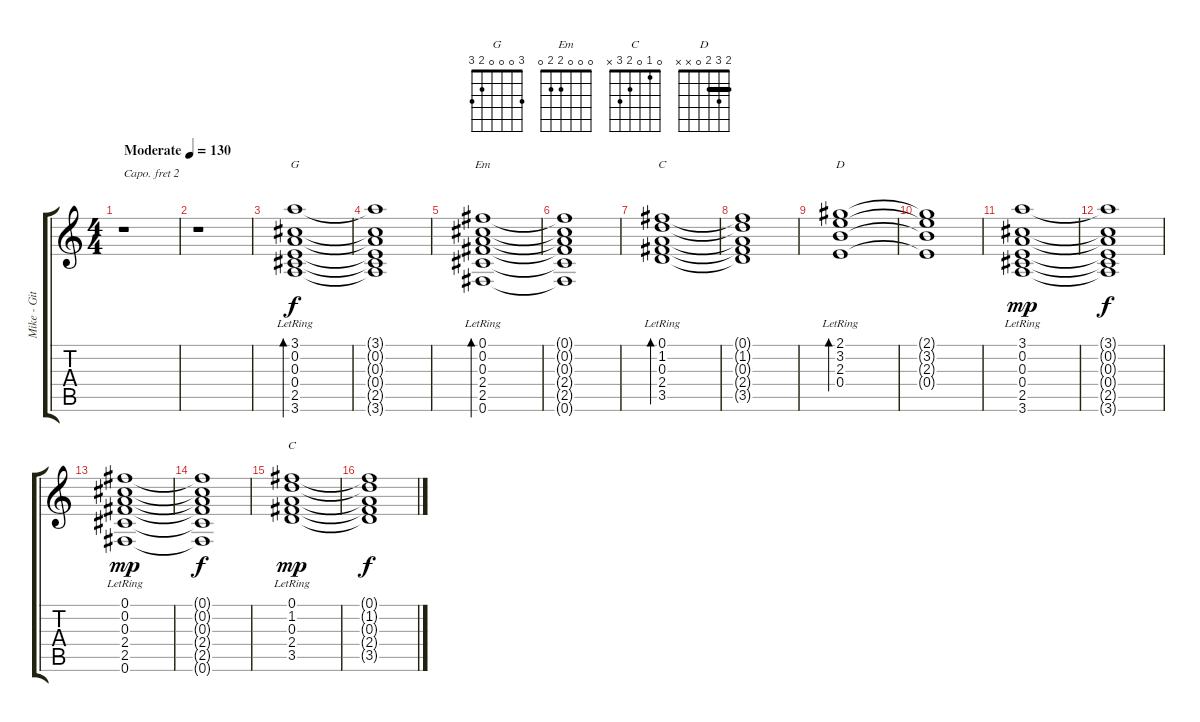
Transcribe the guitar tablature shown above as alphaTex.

\track ("Mike - Gitár 2" "Mike - Git") {instrument acousticguitarsteel}
\staff {score tabs}
\capo 2
\tuning (E4 B3 G3 D3 A2 E2) {hide}
\chord ("G" 3 0 0 0 2 3)
\chord ("Em" 0 0 0 2 2 0)
\chord ("C" 0 1 0 2 3 0)
\chord ("D" 2 3 2 0 x x) {barre 2}
\chord ("C" 0 1 0 2 3 x)
\ts (4 4)
\tempo (130 "Moderate")
\clef g2
\ks c
r.1{dy f instrument acousticguitarsteel} |
r.1 |
(3.1{lr} 0.2{lr} 0.3{lr} 0.4{lr} 2.5{lr} 3.6{lr}).1{bd 60 ch "G"} |
(3.1{t} 0.2{t} 0.3{t} 0.4{t} 2.5{t} 3.6{t}).1 |
(0.1{lr} 0.2{lr} 0.3{lr} 2.4{lr} 2.5{lr} 0.6{lr}).1{bd 60 ch "Em"} |
(0.1{t} 0.2{t} 0.3{t} 2.4{t} 2.5{t} 0.6{t}).1 |
(0.1{lr} 1.2{lr} 0.3{lr} 2.4{lr} 3.5{lr}).1{bd 60 ch "C"} |
(0.1{t} 1.2{t} 0.3{t} 2.4{t} 3.5{t}).1 |
(2.1{lr} 3.2{lr} 2.3{lr} 0.4).1{bd 60 ch "D"} |
(2.1{t} 3.2{t} 2.3{t} 0.4{t}).1 |
(3.1{lr} 0.2{lr} 0.3{lr} 0.4{lr} 2.5{lr} 3.6{lr}).1{dy mp} |
(3.1{t} 0.2{t} 0.3{t} 0.4{t} 2.5{t} 3.6{t}).1{dy f} |
(0.1{lr} 0.2{lr} 0.3{lr} 2.4{lr} 2.5{lr} 0.6{lr}).1{dy mp} |
(0.1{t} 0.2{t} 0.3{t} 2.4{t} 2.5{t} 0.6{t}).1{dy f} |
(0.1{lr} 1.2{lr} 0.3{lr} 2.4{lr} 3.5{lr}).1{ch "C" dy mp} |
(0.1{t} 1.2{t} 0.3{t} 2.4{t} 3.5{t}).1{dy f}
